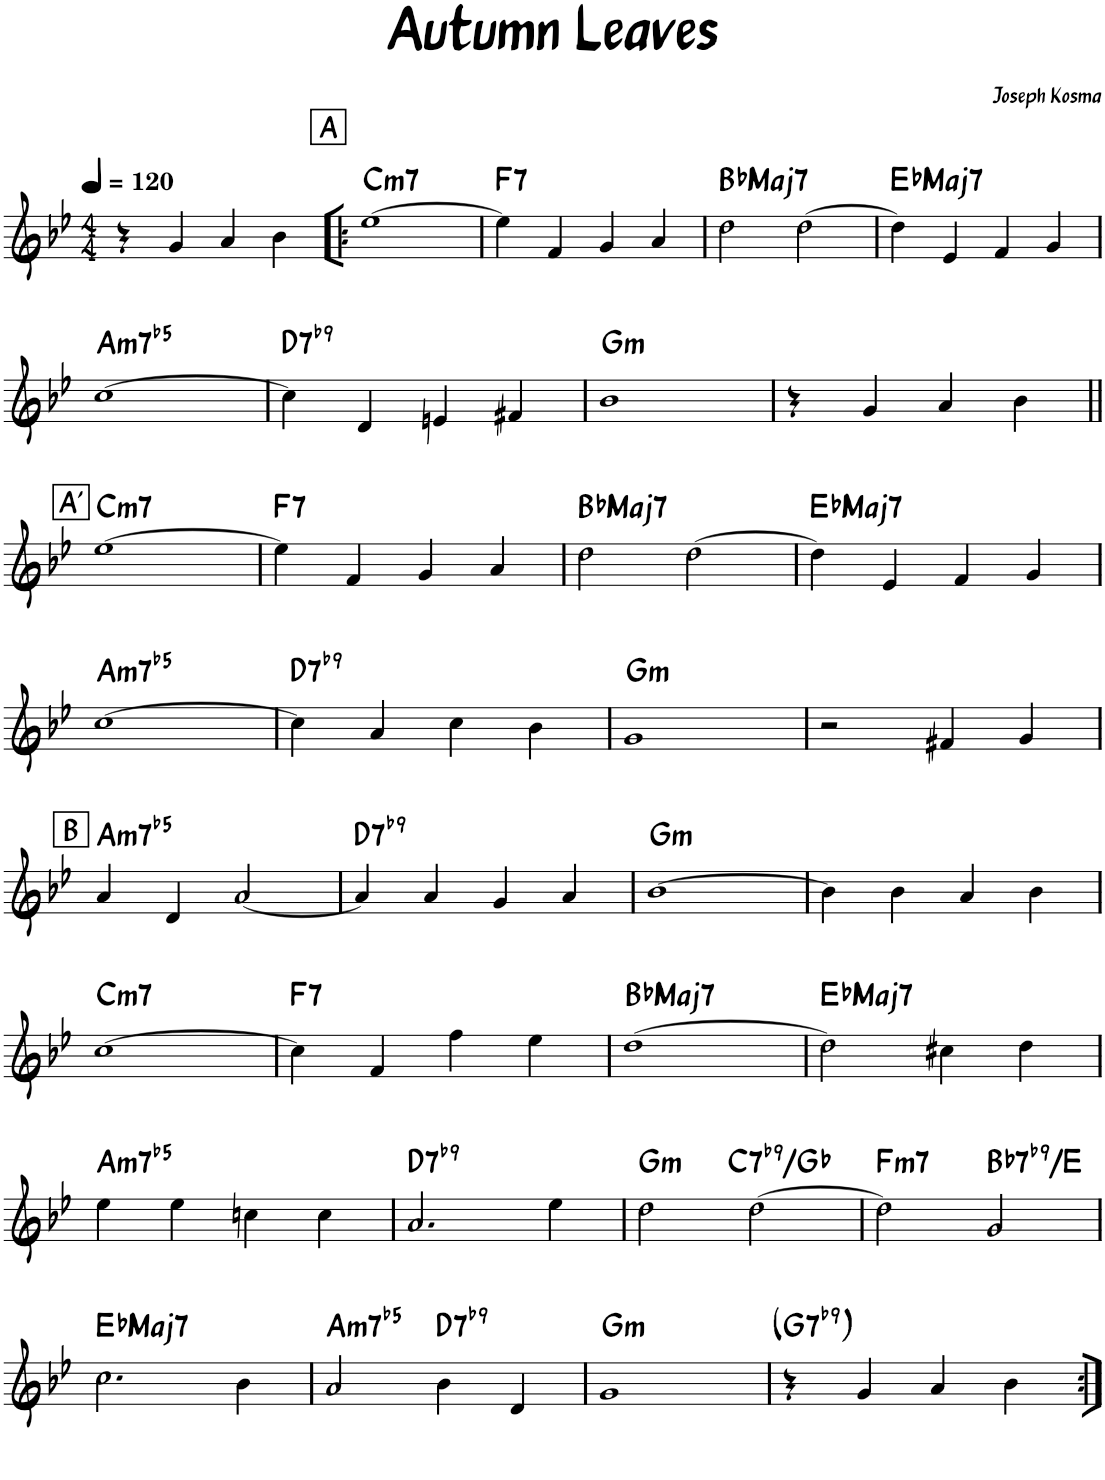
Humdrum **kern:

**kern	**harte
*part1	*part1
*staff1	*
*I"Piano	*
*I'Pno.	*
*clefG2	*
*k[b-e-]	*
*M4/4	*
*MM120	*
=1	=1
4r	.
4g/	.
4a/	.
4b-\	.
!!LO:REH:place=s1:a:B:rj:fs=14:t=A
=2!|:	=2!|:
!	!LO:H:kt=m7
[1ee-	C:min7
=3	=3
!	!LO:H:kt=7
4ee-\]	F:7
4f/	.
4g/	.
4a/	.
=4	=4
!	!LO:H:kt=Maj7
2dd\	Bb:maj7
[2dd\	.
=5	=5
!	!LO:H:kt=Maj7
4dd\]	Eb:maj7
4e-/	.
4f/	.
4g/	.
!!LO:LB:g=z
=6	=6
!	!LO:H:kt=m7b5
[1cc	A:hdim7
=7	=7
!	!LO:H:kt=7
4cc\]	D:7(b9)
4d/	.
4en/	.
4f#X/	.
=8	=8
!	!LO:H:kt=m
1b-	G:min
=9	=9
4r	.
4g/	.
4a/	.
4b-\	.
!!LO:LB:g=z
!!LO:REH:place=s1:a:B:rj:fs=14:t=A'
=10||	=10||
!	!LO:H:kt=m7
[1ee-	C:min7
=11	=11
!	!LO:H:kt=7
4ee-\]	F:7
4f/	.
4g/	.
4a/	.
=12	=12
!	!LO:H:kt=Maj7
2dd\	Bb:maj7
[2dd\	.
=13	=13
!	!LO:H:kt=Maj7
4dd\]	Eb:maj7
4e-/	.
4f/	.
4g/	.
!!LO:LB:g=z
=14	=14
!	!LO:H:kt=m7b5
[1cc	A:hdim7
=15	=15
!	!LO:H:kt=7
4cc\]	D:7(b9)
4a/	.
4cc\	.
4b-\	.
=16	=16
!	!LO:H:kt=m
1g	G:min
=17	=17
2r	.
4f#X/	.
4g/	.
!!LO:LB:g=z
!!LO:REH:place=s1:a:B:rj:fs=14:t=B
=18	=18
!	!LO:H:kt=m7b5
4a/	A:hdim7
4d/	.
[2a/	.
=19	=19
!	!LO:H:kt=7
4a/]	D:7(b9)
4a/	.
4g/	.
4a/	.
=20	=20
!	!LO:H:kt=m
[1b-	G:min
=21	=21
4b-\]	.
4b-\	.
4a/	.
4b-\	.
!!LO:LB:g=z
=22	=22
!	!LO:H:kt=m7
[1cc	C:min7
=23	=23
!	!LO:H:kt=7
4cc\]	F:7
4f/	.
4ff\	.
4ee-\	.
=24	=24
!	!LO:H:kt=Maj7
[1dd	Bb:maj7
=25	=25
!	!LO:H:kt=Maj7
2dd\]	Eb:maj7
4cc#X\	.
4dd\	.
!!LO:LB:g=z
=26	=26
!	!LO:H:kt=m7b5
4ee-\	A:hdim7
4ee-\	.
4ccn\	.
4cc\	.
=27	=27
!	!LO:H:kt=7
2.a/	D:7(b9)
4ee-\	.
=28	=28
!	!LO:H:kt=m
2dd\	G:min
!	!LO:H:kt=7
[2dd\	C:7(b9)/b5
=29	=29
!	!LO:H:kt=m7
2dd\]	F:min7
!	!LO:H:kt=7
2g/	Bb:7(b9)/#4
!!LO:LB:g=z
=30	=30
!	!LO:H:kt=Maj7
2.cc\	Eb:maj7
4b-\	.
=31	=31
!	!LO:H:kt=m7b5
2a/	A:hdim7
!	!LO:H:kt=7
4b-\	D:7(b9)
4d/	.
=32	=32
!	!LO:H:kt=m
1g	G:min
=33	=33
!	!LO:H:kt=7
4r	G:7(b9)
4g/	.
4a/	.
4b-\	.
=:|!	=:|!
*-	*-
